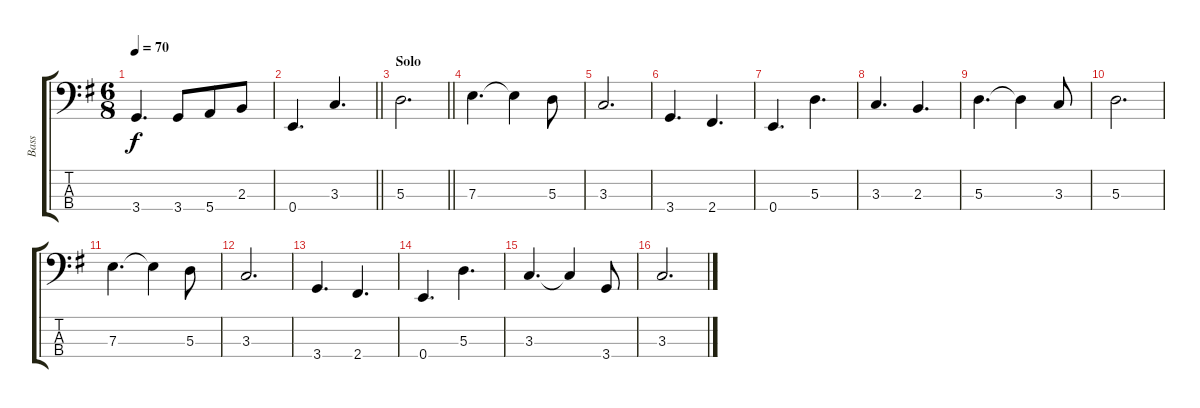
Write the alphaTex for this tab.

\track ("Bass" "Bass") {instrument electricbassfinger}
\staff {score tabs}
\tuning (G2 D2 A1 E1) {hide}
\ts (6 8)
\tempo 70
\clef f4
\ks g
3.4.4{d dy f} 3.4.8 5.4.8 2.3.8 |
\barLineRight lightlight
0.4.4{d} 3.3.4{d} |
\section ("" "Solo")
\barLineRight lightlight
5.3.2{d} |
\section ("" "")
7.3.4{d} 7.3{t}.4 5.3.8 |
3.3.2{d} |
3.4.4{d} 2.4.4{d} |
0.4.4{d} 5.3.4{d} |
3.3.4{d} 2.3.4{d} |
5.3.4{d} 5.3{t}.4 3.3.8 |
5.3.2{d} |
7.3.4{d} 7.3{t}.4 5.3.8 |
3.3.2{d} |
3.4.4{d} 2.4.4{d} |
0.4.4{d} 5.3.4{d} |
3.3.4{d} 3.3{t}.4 3.4.8 |
3.3.2{d}
